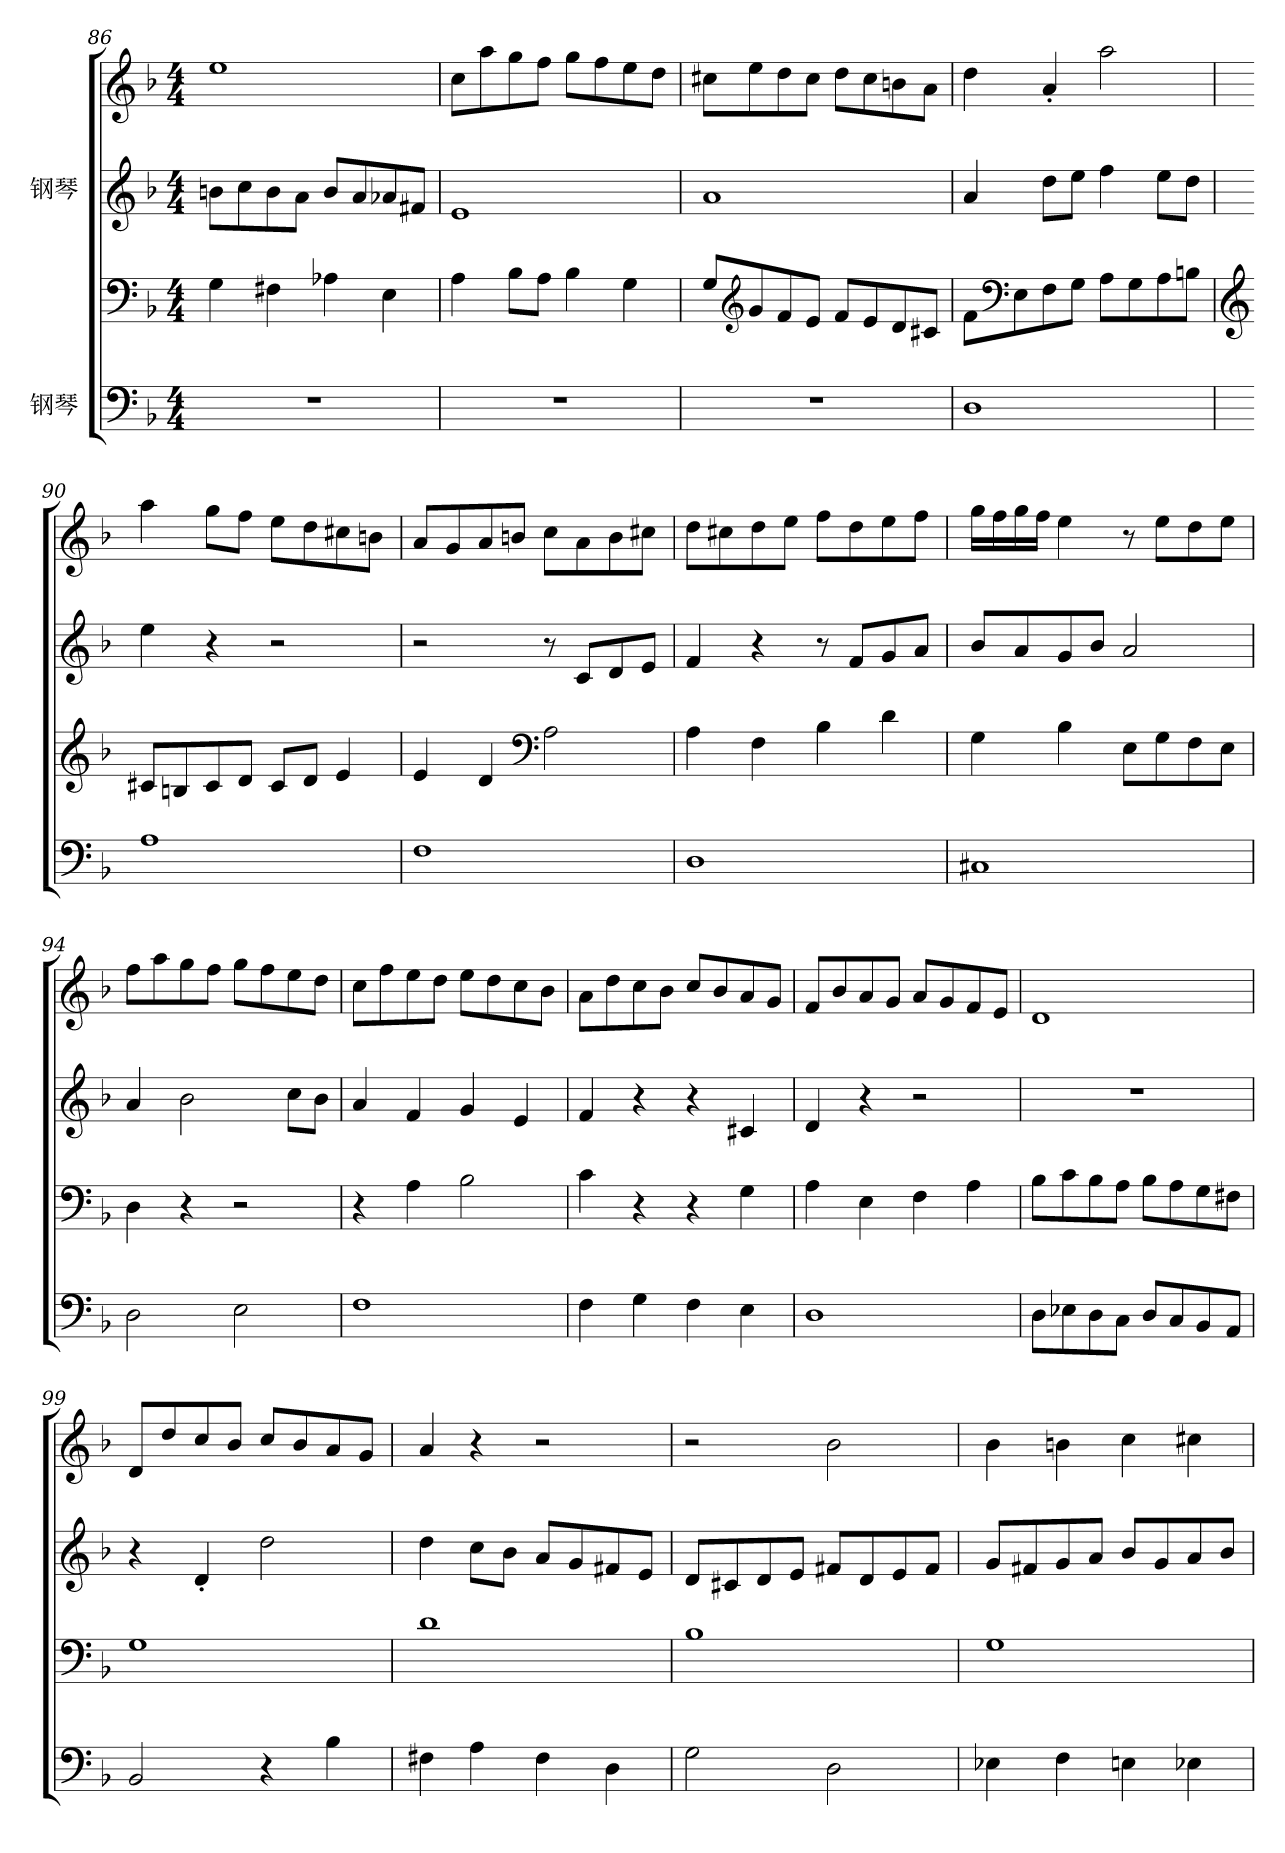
**kern	**kern	**kern	**kern
*part2	*part2	*part1	*part1
*staff4	*staff3	*staff2	*staff1
*I"钢琴	*	*I"钢琴	*
*clefF4	*clefF4	*clefG2	*clefG2
*k[b-]	*k[b-]	*k[b-]	*k[b-]
*M4/4	*M4/4	*M4/4	*M4/4
=86	=86	=86	=86
1r	4G\	8bn\L	1ee
.	.	8cc\	.
.	4F#X\	8b\	.
.	.	8a\J	.
.	4A-X\	8b/L	.
.	.	8a/	.
.	4E\	8a-X/	.
.	.	8f#X/J	.
=87	=87	=87	=87
1r	4A\	1e	8cc\L
.	.	.	8aa\
.	8B-\L	.	8gg\
.	8A\J	.	8ff\J
.	4B-\	.	8gg\L
.	.	.	8ff\
.	4G\	.	8ee\
.	.	.	8dd\J
!!LO:LB:g=z
=88	=88	=88	=88
1r	8G/L	1a	8cc#X\L
*	*clefG2	*	*
.	8g/	.	8ee\
.	8f/	.	8dd\
.	8e/J	.	8cc#\J
.	8f/L	.	8dd\L
.	8e/	.	8cc#\
.	8d/	.	8bn\
.	8c#X/J	.	8a\J
=89	=89	=89	=89
1D	8f\L	4a/	4dd\
*	*clefF4	*	*
.	8E\	.	.
.	8F\	8dd\L	4a'/
.	8G\J	8ee\J	.
.	8A\L	4ff\	2aa\
.	8G\	.	.
.	8A\	8ee\L	.
.	8Bn\J	8dd\J	.
=90	=90	=90	=90
*	*clefG2	*	*
1A	8c#X/L	4ee\	4aa\
.	8Bn/	.	.
.	8c#/	4r	8gg\L
.	8d/J	.	8ff\J
.	8c#/L	2r	8ee\L
.	8d/J	.	8dd\
.	4e/	.	8cc#X\
.	.	.	8bn\J
!!LO:LB:g=z
=91	=91	=91	=91
1F	4e/	2r	8a/L
.	.	.	8g/
.	4d/	.	8a/
.	.	.	8bn/J
*	*clefF4	*	*
.	2A\	8r	8cc\L
.	.	8c/L	8a\
.	.	8d/	8b\
.	.	8e/J	8cc#X\J
=92	=92	=92	=92
1D	4A\	4f/	8dd\L
.	.	.	8cc#X\
.	4F\	4r	8dd\
.	.	.	8ee\J
.	4B-\	8r	8ff\L
.	.	8f/L	8dd\
.	4d\	8g/	8ee\
.	.	8a/J	8ff\J
=93	=93	=93	=93
1C#X	4G\	8b-/L	16gg\LL
.	.	.	16ff\
.	.	8a/	16gg\
.	.	.	16ff\JJ
.	4B-\	8g/	4ee\
.	.	8b-/J	.
.	8E\L	2a/	8r
.	8G\	.	8ee\L
.	8F\	.	8dd\
.	8E\J	.	8ee\J
=94	=94	=94	=94
2D\	4D\	4a/	8ff\L
.	.	.	8aa\
.	4r	2b-\	8gg\
.	.	.	8ff\J
2E\	2r	.	8gg\L
.	.	.	8ff\
.	.	8cc\L	8ee\
.	.	8b-\J	8dd\J
!!LO:PB:g=z
=95	=95	=95	=95
1F	4r	4a/	8cc\L
.	.	.	8ff\
.	4A\	4f/	8ee\
.	.	.	8dd\J
.	2B-\	4g/	8ee\L
.	.	.	8dd\
.	.	4e/	8cc\
.	.	.	8b-\J
=96	=96	=96	=96
4F\	4c\	4f/	8a\L
.	.	.	8dd\
4G\	4r	4r	8cc\
.	.	.	8b-\J
4F\	4r	4r	8cc/L
.	.	.	8b-/
4E\	4G\	4c#X/	8a/
.	.	.	8g/J
=97	=97	=97	=97
1D	4A\	4d/	8f/L
.	.	.	8b-/
.	4E\	4r	8a/
.	.	.	8g/J
.	4F\	2r	8a/L
.	.	.	8g/
.	4A\	.	8f/
.	.	.	8e/J
=98	=98	=98	=98
8D\L	8B-\L	1r	1d
8E-X\	8c\	.	.
8D\	8B-\	.	.
8C\J	8A\J	.	.
8D/L	8B-\L	.	.
8C/	8A\	.	.
8BB-/	8G\	.	.
8AA/J	8F#X\J	.	.
!!LO:LB:g=z
=99	=99	=99	=99
2BB-/	1G	4r	8d/L
.	.	.	8dd/
.	.	4d'/	8cc/
.	.	.	8b-/J
4r	.	2dd\	8cc/L
.	.	.	8b-/
4B-\	.	.	8a/
.	.	.	8g/J
=100	=100	=100	=100
4F#X\	1d	4dd\	4a/
4A\	.	8cc\L	4r
.	.	8b-\J	.
4F#\	.	8a/L	2r
.	.	8g/	.
4D\	.	8f#X/	.
.	.	8e/J	.
=101	=101	=101	=101
2G\	1B-	8d/L	2r
.	.	8c#X/	.
.	.	8d/	.
.	.	8e/J	.
2D\	.	8f#X/L	2b-\
.	.	8d/	.
.	.	8e/	.
.	.	8f#/J	.
=102	=102	=102	=102
4E-X\	1G	8g/L	4b-\
.	.	8f#X/	.
4F\	.	8g/	4bn\
.	.	8a/J	.
4En\	.	8b-/L	4cc\
.	.	8g/	.
4E-X\	.	8a/	4cc#X\
.	.	8b-/J	.
=	=	=	=
*-	*-	*-	*-
